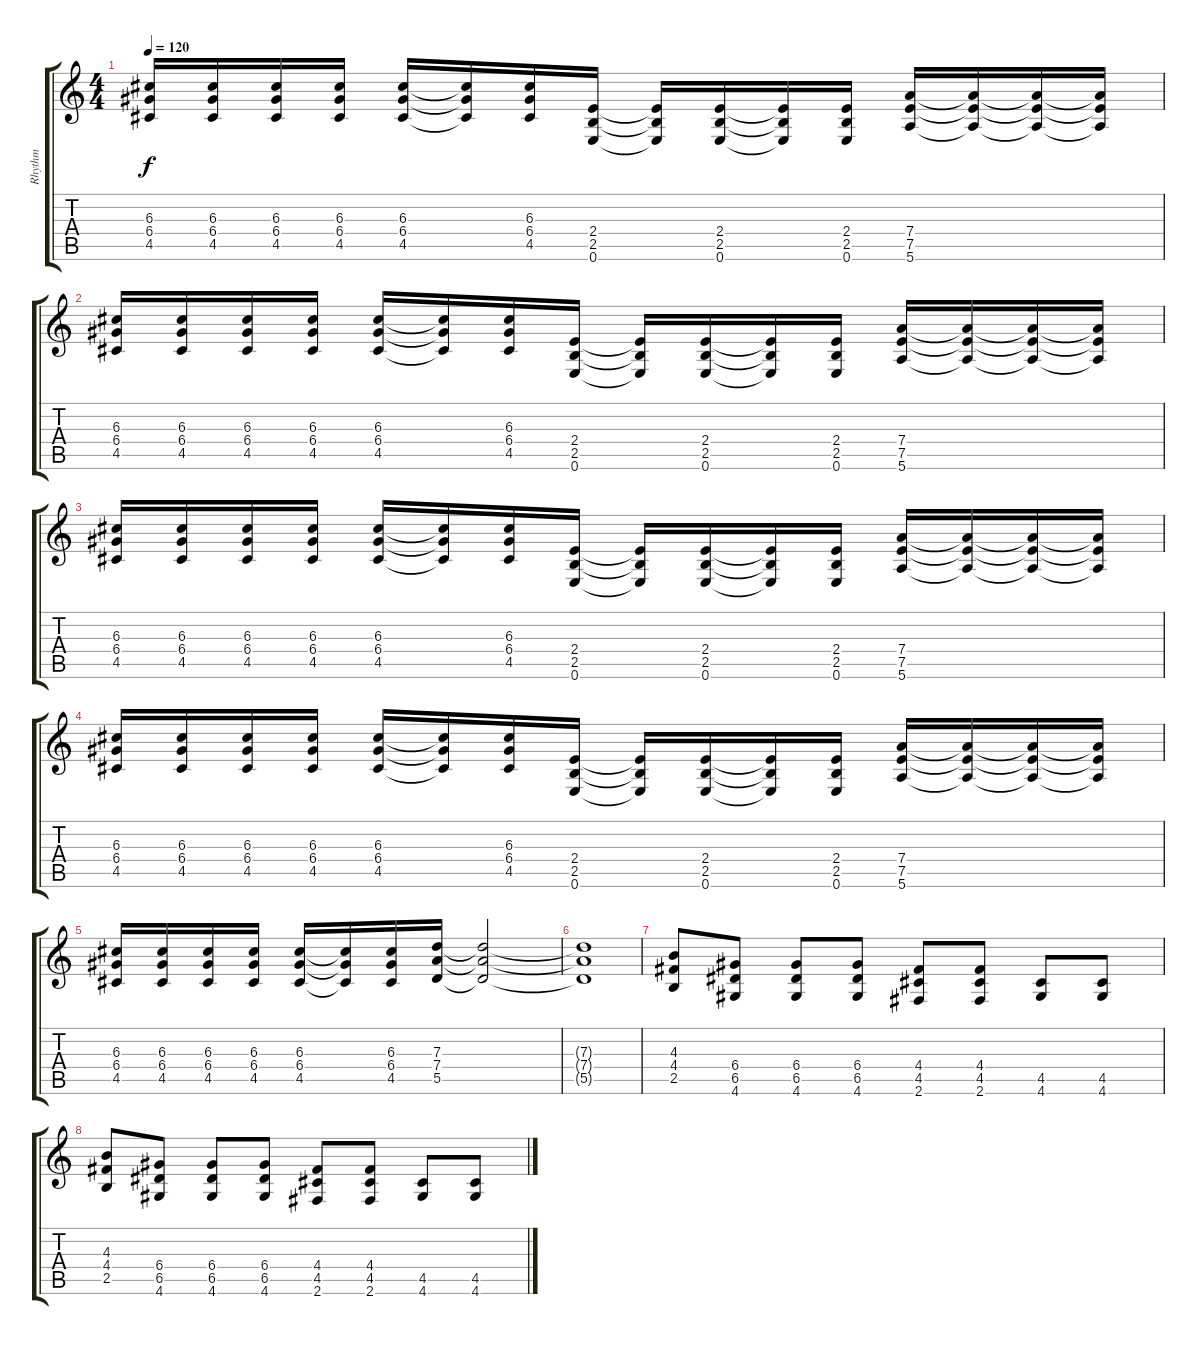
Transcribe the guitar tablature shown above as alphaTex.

\track ("Rhythm" "Rhythm") {instrument distortionguitar}
\staff {score tabs}
\tuning (E4 B3 G3 D3 A2 E2) {hide}
\ts (4 4)
\tempo 120
\clef g2
\ks c
(6.3 6.4 4.5).16{dy f} (6.3 6.4 4.5).16 (6.3 6.4 4.5).16 (6.3 6.4 4.5).16 (6.3 6.4 4.5).16 (6.3{t} 6.4{t} 4.5{t}).16 (6.3 6.4 4.5).16 (2.4 2.5 0.6).16 (2.4{t} 2.5{t} 0.6{t}).16 (2.4 2.5 0.6).16 (2.4{t} 2.5{t} 0.6{t}).16 (2.4 2.5 0.6).16 (7.4 7.5 5.6).16 (7.4{t} 7.5{t} 5.6{t}).16 (7.4{t} 7.5{t} 5.6{t}).16 (7.4{t} 7.5{t} 5.6{t}).16 |
(6.3 6.4 4.5).16 (6.3 6.4 4.5).16 (6.3 6.4 4.5).16 (6.3 6.4 4.5).16 (6.3 6.4 4.5).16 (6.3{t} 6.4{t} 4.5{t}).16 (6.3 6.4 4.5).16 (2.4 2.5 0.6).16 (2.4{t} 2.5{t} 0.6{t}).16 (2.4 2.5 0.6).16 (2.4{t} 2.5{t} 0.6{t}).16 (2.4 2.5 0.6).16 (7.4 7.5 5.6).16 (7.4{t} 7.5{t} 5.6{t}).16 (7.4{t} 7.5{t} 5.6{t}).16 (7.4{t} 7.5{t} 5.6{t}).16 |
(6.3 6.4 4.5).16 (6.3 6.4 4.5).16 (6.3 6.4 4.5).16 (6.3 6.4 4.5).16 (6.3 6.4 4.5).16 (6.3{t} 6.4{t} 4.5{t}).16 (6.3 6.4 4.5).16 (2.4 2.5 0.6).16 (2.4{t} 2.5{t} 0.6{t}).16 (2.4 2.5 0.6).16 (2.4{t} 2.5{t} 0.6{t}).16 (2.4 2.5 0.6).16 (7.4 7.5 5.6).16 (7.4{t} 7.5{t} 5.6{t}).16 (7.4{t} 7.5{t} 5.6{t}).16 (7.4{t} 7.5{t} 5.6{t}).16 |
(6.3 6.4 4.5).16 (6.3 6.4 4.5).16 (6.3 6.4 4.5).16 (6.3 6.4 4.5).16 (6.3 6.4 4.5).16 (6.3{t} 6.4{t} 4.5{t}).16 (6.3 6.4 4.5).16 (2.4 2.5 0.6).16 (2.4{t} 2.5{t} 0.6{t}).16 (2.4 2.5 0.6).16 (2.4{t} 2.5{t} 0.6{t}).16 (2.4 2.5 0.6).16 (7.4 7.5 5.6).16 (7.4{t} 7.5{t} 5.6{t}).16 (7.4{t} 7.5{t} 5.6{t}).16 (7.4{t} 7.5{t} 5.6{t}).16 |
(6.3 6.4 4.5).16 (6.3 6.4 4.5).16 (6.3 6.4 4.5).16 (6.3 6.4 4.5).16 (6.3 6.4 4.5).16 (6.3{t} 6.4{t} 4.5{t}).16 (6.3 6.4 4.5).16 (7.3 7.4 5.5).16 (7.3{t} 7.4{t} 5.5{t}).2 |
(7.3{t} 7.4{t} 5.5{t}).1 |
(4.3 4.4 2.5).8 (6.4 6.5 4.6).8 (6.4 6.5 4.6).8 (6.4 6.5 4.6).8 (4.4 4.5 2.6).8 (4.4 4.5 2.6).8 (4.5 4.6).8 (4.5 4.6).8 |
(4.3 4.4 2.5).8 (6.4 6.5 4.6).8 (6.4 6.5 4.6).8 (6.4 6.5 4.6).8 (4.4 4.5 2.6).8 (4.4 4.5 2.6).8 (4.5 4.6).8 (4.5 4.6).8
